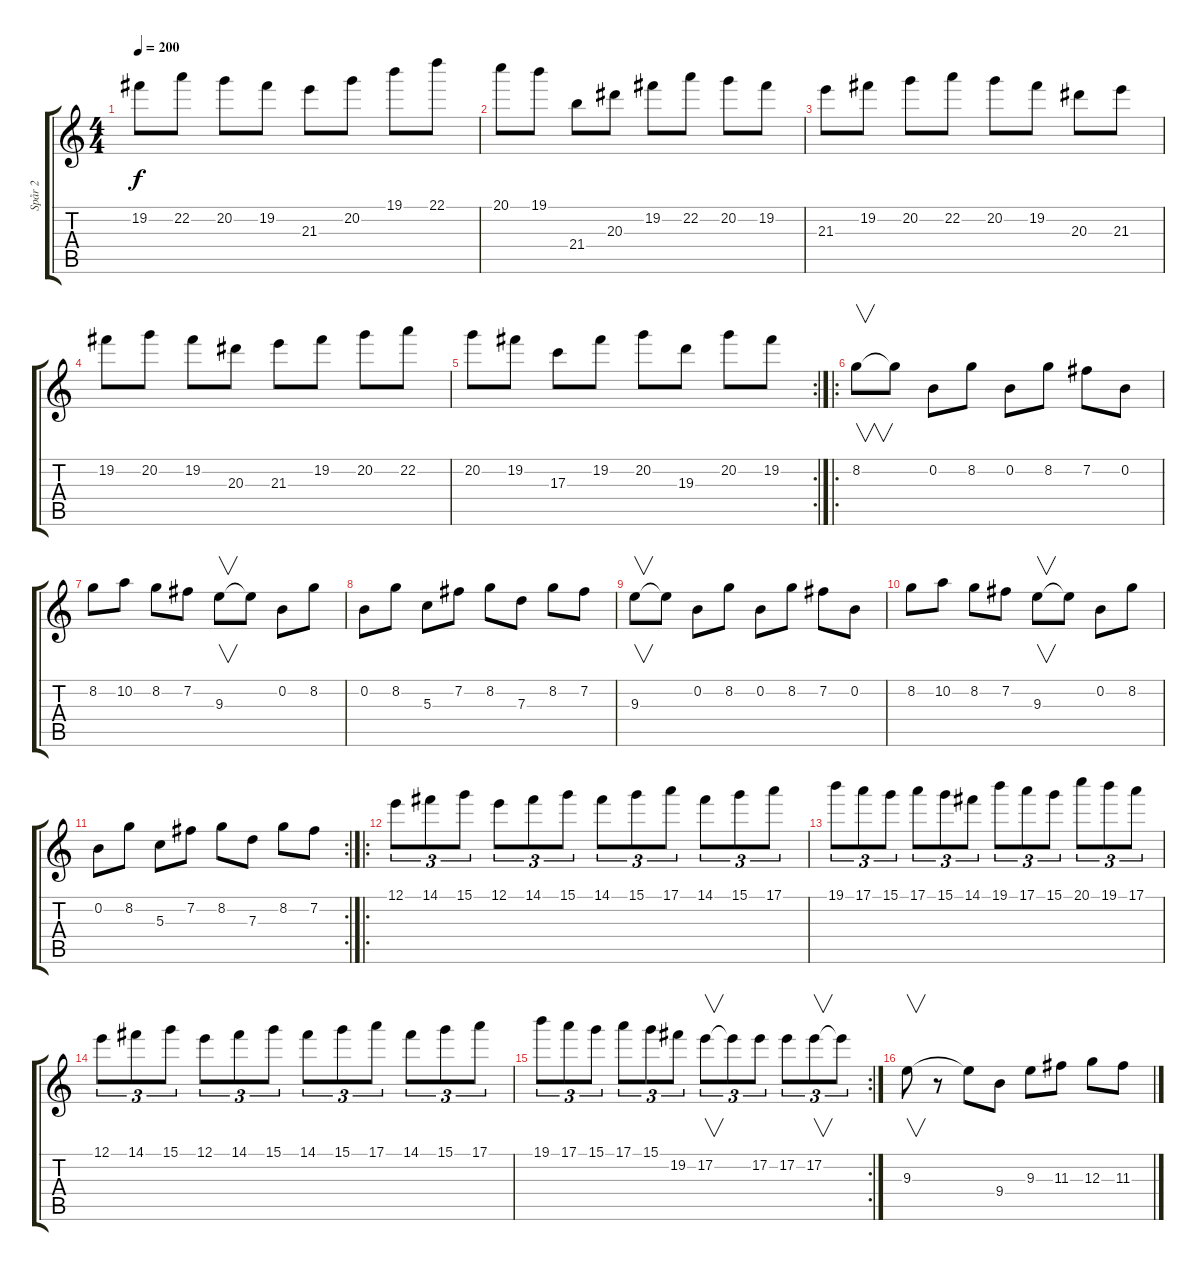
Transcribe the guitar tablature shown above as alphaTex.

\track ("Spår 2" "Spår 2") {instrument overdrivenguitar}
\staff {score tabs}
\tuning (E4 B3 G3 D3 A2 E2) {hide}
\ts (4 4)
\tempo 200
\clef g2
\ks c
19.2.8{dy f} 22.2.8 20.2.8 19.2.8 21.3.8 20.2.8 19.1.8 22.1.8 |
20.1.8 19.1.8 21.4.8 20.3.8 19.2.8 22.2.8 20.2.8 19.2.8 |
21.3.8 19.2.8 20.2.8 22.2.8 20.2.8 19.2.8 20.3.8 21.3.8 |
19.2.8 20.2.8 19.2.8 20.3.8 21.3.8 19.2.8 20.2.8 22.2.8 |
\rc 2
20.2.8 19.2.8 17.3.8 19.2.8 20.2.8 19.3.8 20.2.8 19.2.8 |
\ro
8.2.8{v} 8.2{t}.8 0.2.8 8.2.8 0.2.8 8.2.8 7.2.8 0.2.8 |
8.2.8 10.2.8 8.2.8 7.2.8 9.3.8{v} 9.3{t}.8 0.2.8 8.2.8 |
0.2.8 8.2.8 5.3.8 7.2.8 8.2.8 7.3.8 8.2.8 7.2.8 |
9.3.8{v} 9.3{t}.8 0.2.8 8.2.8 0.2.8 8.2.8 7.2.8 0.2.8 |
8.2.8 10.2.8 8.2.8 7.2.8 9.3.8{v} 9.3{t}.8 0.2.8 8.2.8 |
\rc 2
0.2.8 8.2.8 5.3.8 7.2.8 8.2.8 7.3.8 8.2.8 7.2.8 |
\ro
12.1.8{tu (3 2)} 14.1.8{tu (3 2)} 15.1.8{tu (3 2)} 12.1.8{tu (3 2)} 14.1.8{tu (3 2)} 15.1.8{tu (3 2)} 14.1.8{tu (3 2)} 15.1.8{tu (3 2)} 17.1.8{tu (3 2)} 14.1.8{tu (3 2)} 15.1.8{tu (3 2)} 17.1.8{tu (3 2)} |
19.1.8{tu (3 2)} 17.1.8{tu (3 2)} 15.1.8{tu (3 2)} 17.1.8{tu (3 2)} 15.1.8{tu (3 2)} 14.1.8{tu (3 2)} 19.1.8{tu (3 2)} 17.1.8{tu (3 2)} 15.1.8{tu (3 2)} 20.1.8{tu (3 2)} 19.1.8{tu (3 2)} 17.1.8{tu (3 2)} |
12.1.8{tu (3 2)} 14.1.8{tu (3 2)} 15.1.8{tu (3 2)} 12.1.8{tu (3 2)} 14.1.8{tu (3 2)} 15.1.8{tu (3 2)} 14.1.8{tu (3 2)} 15.1.8{tu (3 2)} 17.1.8{tu (3 2)} 14.1.8{tu (3 2)} 15.1.8{tu (3 2)} 17.1.8{tu (3 2)} |
\rc 2
19.1.8{tu (3 2)} 17.1.8{tu (3 2)} 15.1.8{tu (3 2)} 17.1.8{tu (3 2)} 15.1.8{tu (3 2)} 19.2.8{tu (3 2)} 17.2.8{v tu (3 2)} 17.2{t}.8{tu (3 2)} 17.2.8{tu (3 2)} 17.2.8{tu (3 2)} 17.2.8{v tu (3 2)} 17.2{t}.8{tu (3 2)} |
9.3.8{v} r.8 9.3{t}.8 9.4.8 9.3.8 11.3.8 12.3.8 11.3.8
